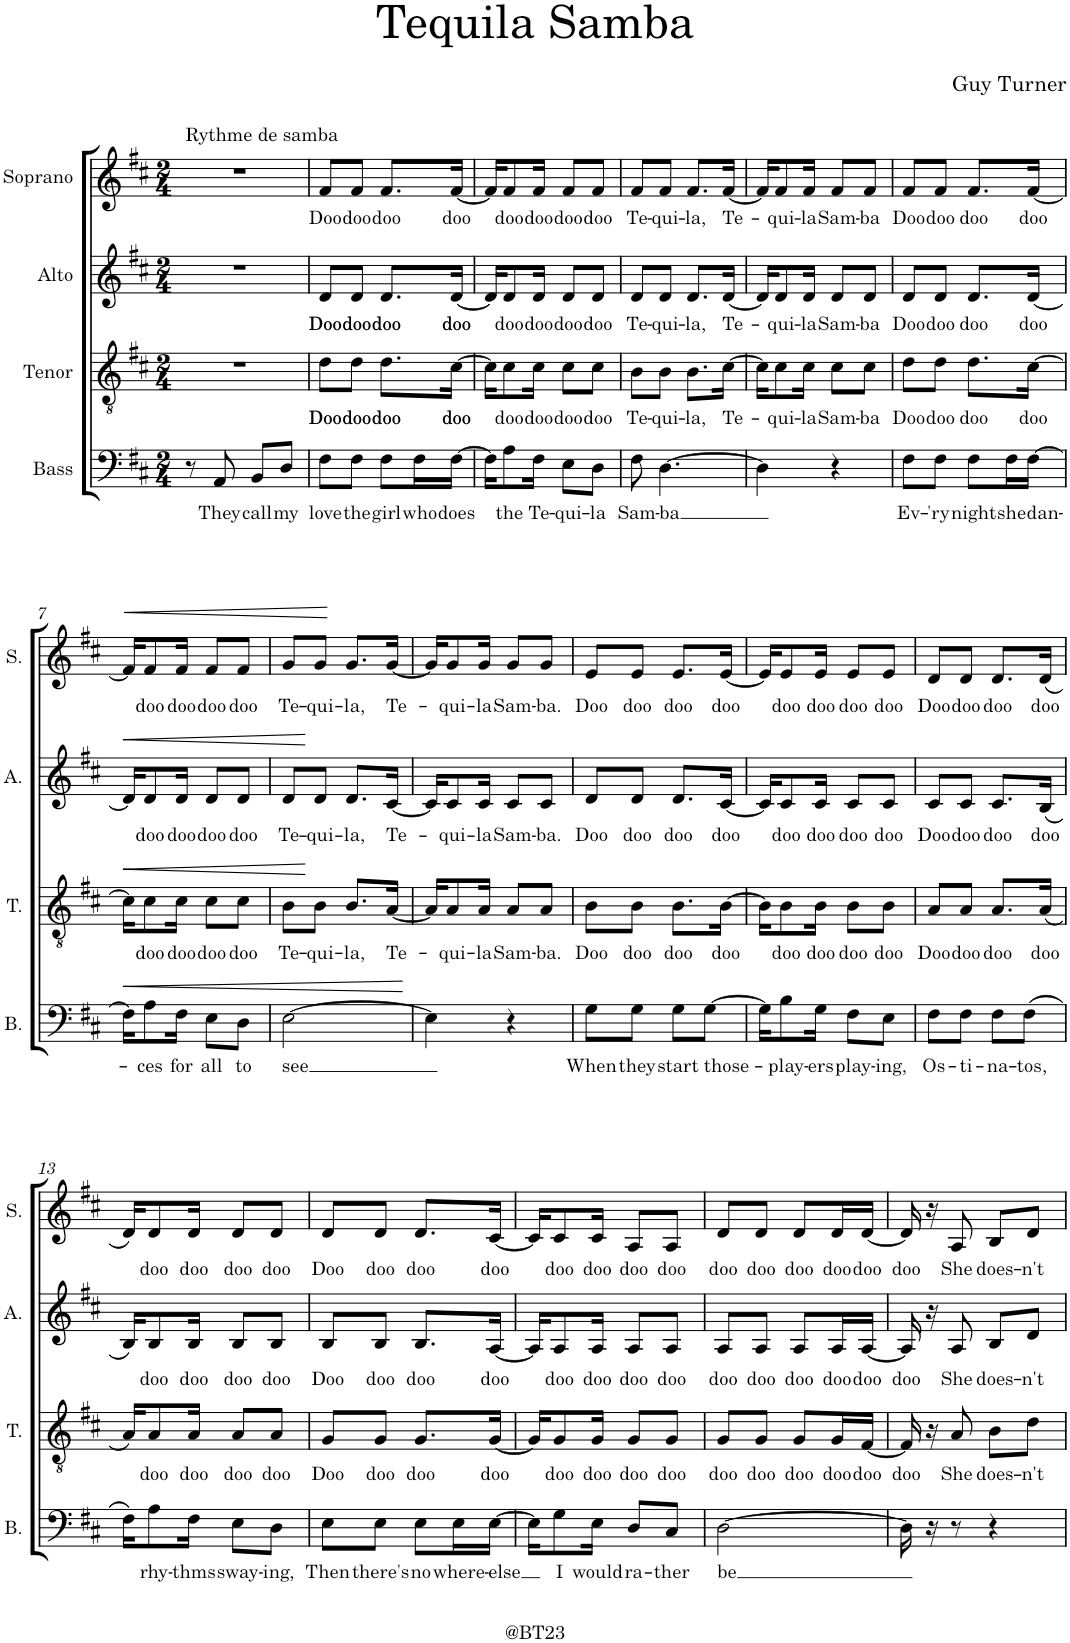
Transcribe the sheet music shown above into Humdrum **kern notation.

**kern	**text	**dynam	**kern	**text	**dynam	**kern	**text	**dynam	**kern	**text	**dynam
*part4	*part4	*part4	*part3	*part3	*part3	*part2	*part2	*part2	*part1	*part1	*part1
*staff4	*staff4	*staff4	*staff3	*staff3	*staff3	*staff2	*staff2	*staff2	*staff1	*staff1	*staff1
*I"Bass	*	*	*I"Tenor	*	*	*I"Alto	*	*	*I"Soprano	*	*
*I'B.	*	*	*I'T.	*	*	*I'A.	*	*	*I'S.	*	*
*clefF4	*	*	*clefGv2	*	*	*clefG2	*	*	*clefG2	*	*
*k[f#c#]	*	*	*k[f#c#]	*	*	*k[f#c#]	*	*	*k[f#c#]	*	*
*M2/4	*	*	*M2/4	*	*	*M2/4	*	*	*M2/4	*	*
=1	=1	=1	=1	=1	=1	=1	=1	=1	=1	=1	=1
!	!	!	!	!	!	!	!	!	!LO:TX:a:t=Rythme de samba	!	!
8r	.	.	2r	.	.	2r	.	.	2r	.	.
!	!LO:LY:b	!	!	!	!	!	!	!	!	!	!
8AA/	They	.	.	.	.	.	.	.	.	.	.
!	!LO:LY:b	!	!	!	!	!	!	!	!	!	!
8BB/L	call	.	.	.	.	.	.	.	.	.	.
!	!LO:LY:b	!	!	!	!	!	!	!	!	!	!
8D/J	my	.	.	.	.	.	.	.	.	.	.
=2	=2	=2	=2	=2	=2	=2	=2	=2	=2	=2	=2
!	!LO:LY:b	!	!	!LO:LY:b	!	!	!LO:LY:b	!	!	!LO:LY:b	!
8F#\L	love	.	8d\L	Doo	.	8d/L	Doo	.	8f#/L	Doo	.
!	!LO:LY:b	!	!	!LO:LY:b	!	!	!LO:LY:b	!	!	!LO:LY:b	!
8F#\J	the	.	8d\J	doo	.	8d/J	doo	.	8f#/J	doo	.
!	!LO:LY:b	!	!	!LO:LY:b	!	!	!LO:LY:b	!	!	!LO:LY:b	!
8F#\L	girl	.	8.d\L	doo	.	8.d/L	doo	.	8.f#/L	doo	.
!	!LO:LY:b	!	!	!	!	!	!	!	!	!	!
16F#\L	who	.	.	.	.	.	.	.	.	.	.
!	!LO:LY:b	!	!	!LO:LY:b	!	!	!LO:LY:b	!	!	!LO:LY:b	!
[16F#\JJ	does	.	[16c#\Jk	doo	.	[16d/Jk	doo	.	[16f#/Jk	doo	.
=3	=3	=3	=3	=3	=3	=3	=3	=3	=3	=3	=3
16F#\KL]	.	.	16c#\KL]	.	.	16d/KL]	.	.	16f#/KL]	.	.
!	!LO:LY:b	!	!	!LO:LY:b	!	!	!LO:LY:b	!	!	!LO:LY:b	!
8A\	the	.	8c#\	doo	.	8d/	doo	.	8f#/	doo	.
!	!LO:LY:b	!	!	!LO:LY:b	!	!	!LO:LY:b	!	!	!LO:LY:b	!
16F#\Jk	Te-	.	16c#\Jk	doo	.	16d/Jk	doo	.	16f#/Jk	doo	.
!	!LO:LY:b	!	!	!LO:LY:b	!	!	!LO:LY:b	!	!	!LO:LY:b	!
8E\L	-qui-	.	8c#\L	doo	.	8d/L	doo	.	8f#/L	doo	.
!	!LO:LY:b	!	!	!LO:LY:b	!	!	!LO:LY:b	!	!	!LO:LY:b	!
8D\J	-la	.	8c#\J	doo	.	8d/J	doo	.	8f#/J	doo	.
=4	=4	=4	=4	=4	=4	=4	=4	=4	=4	=4	=4
!	!LO:LY:b	!	!	!LO:LY:b	!	!	!LO:LY:b	!	!	!LO:LY:b	!
8F#\	Sam-	.	8B\L	Te-	.	8d/L	Te-	.	8f#/L	Te-	.
!	!LO:LY:b	!	!	!LO:LY:b	!	!	!LO:LY:b	!	!	!LO:LY:b	!
[4.D\	-ba	.	8B\J	-qui-	.	8d/J	-qui-	.	8f#/J	-qui-	.
!	!	!	!	!LO:LY:b	!	!	!LO:LY:b	!	!	!LO:LY:b	!
.	.	.	8.B\L	-la,	.	8.d/L	-la,	.	8.f#/L	-la,	.
!	!	!	!	!LO:LY:b	!	!	!LO:LY:b	!	!	!LO:LY:b	!
.	.	.	[16c#\Jk	Te-	.	[16d/Jk	Te-	.	[16f#/Jk	Te-	.
=5	=5	=5	=5	=5	=5	=5	=5	=5	=5	=5	=5
4D\]	.	.	16c#\KL]	.	.	16d/KL]	.	.	16f#/KL]	.	.
!	!	!	!	!LO:LY:b	!	!	!LO:LY:b	!	!	!LO:LY:b	!
.	.	.	8c#\	-qui-	.	8d/	-qui-	.	8f#/	-qui-	.
!	!	!	!	!LO:LY:b	!	!	!LO:LY:b	!	!	!LO:LY:b	!
.	.	.	16c#\Jk	-la	.	16d/Jk	-la	.	16f#/Jk	-la	.
!	!	!	!	!LO:LY:b	!	!	!LO:LY:b	!	!	!LO:LY:b	!
4r	.	.	8c#\L	Sam-	.	8d/L	Sam-	.	8f#/L	Sam-	.
!	!	!	!	!LO:LY:b	!	!	!LO:LY:b	!	!	!LO:LY:b	!
.	.	.	8c#\J	-ba	.	8d/J	-ba	.	8f#/J	-ba	.
=6	=6	=6	=6	=6	=6	=6	=6	=6	=6	=6	=6
!	!LO:LY:b	!	!	!LO:LY:b	!	!	!LO:LY:b	!	!	!LO:LY:b	!
8F#\L	Ev-	.	8d\L	Doo	.	8d/L	Doo	.	8f#/L	Doo	.
!	!LO:LY:b	!	!	!LO:LY:b	!	!	!LO:LY:b	!	!	!LO:LY:b	!
8F#\J	-'ry	.	8d\J	doo	.	8d/J	doo	.	8f#/J	doo	.
!	!LO:LY:b	!	!	!LO:LY:b	!	!	!LO:LY:b	!	!	!LO:LY:b	!
8F#\L	night	.	8.d\L	doo	.	8.d/L	doo	.	8.f#/L	doo	.
!	!LO:LY:b	!	!	!	!	!	!	!	!	!	!
16F#\L	she	.	.	.	.	.	.	.	.	.	.
!	!LO:LY:b	!	!	!LO:LY:b	!	!	!LO:LY:b	!	!	!LO:LY:b	!
[16F#\JJ	dan-	.	[16c#\Jk	doo	.	[16d/Jk	doo	.	[16f#/Jk	doo	.
!!LO:LB:g=z
=7	=7	=7	=7	=7	=7	=7	=7	=7	=7	=7	=7
!	!	!LO:HP:b	!	!	!LO:HP:b	!	!	!LO:HP:b	!	!	!LO:HP:b
16F#\KL]	.	<	16c#\KL]	.	<	16d/KL]	.	<	16f#/KL]	.	<
!	!LO:LY:b	!	!	!LO:LY:b	!	!	!LO:LY:b	!	!	!LO:LY:b	!
8A\	-ces	.	8c#\	doo	.	8d/	doo	.	8f#/	doo	.
!	!LO:LY:b	!	!	!LO:LY:b	!	!	!LO:LY:b	!	!	!LO:LY:b	!
16F#\Jk	for	.	16c#\Jk	doo	.	16d/Jk	doo	.	16f#/Jk	doo	.
!	!LO:LY:b	!	!	!LO:LY:b	!	!	!LO:LY:b	!	!	!LO:LY:b	!
8E\L	all	.	8c#\L	doo	.	8d/L	doo	.	8f#/L	doo	.
!	!LO:LY:b	!	!	!LO:LY:b	!	!	!LO:LY:b	!	!	!LO:LY:b	!
8D\J	to	.	8c#\J	doo	.	8d/J	doo	.	8f#/J	doo	.
=8	=8	=8	=8	=8	=8	=8	=8	=8	=8	=8	=8
!	!LO:LY:b	!	!	!LO:LY:b	!	!	!LO:LY:b	!	!	!LO:LY:b	!
[2E\	see	.	8B\L	Te-	.	8d/L	Te-	.	8g/L	Te-	.
!	!	!	!	!LO:LY:b	!	!	!LO:LY:b	!	!	!LO:LY:b	!
.	.	.	8B\J	-qui-	[	8d/J	-qui-	[	8g/J	-qui-	.
!	!	!	!	!LO:LY:b	!	!	!LO:LY:b	!	!	!LO:LY:b	!
.	.	.	8.B/L	-la,	.	8.d/L	-la,	.	8.g/L	-la,	[
!	!	!	!	!LO:LY:b	!	!	!LO:LY:b	!	!	!LO:LY:b	!
.	.	.	[16A/Jk	Te-	.	[16c#/Jk	Te-	.	[16g/Jk	Te-	.
.	.	[	.	.	.	.	.	.	.	.	.
=9	=9	=9	=9	=9	=9	=9	=9	=9	=9	=9	=9
4E\]	.	.	16A/KL]	.	.	16c#/KL]	.	.	16g/KL]	.	.
!	!	!	!	!LO:LY:b	!	!	!LO:LY:b	!	!	!LO:LY:b	!
.	.	.	8A/	-qui-	.	8c#/	-qui-	.	8g/	-qui-	.
!	!	!	!	!LO:LY:b	!	!	!LO:LY:b	!	!	!LO:LY:b	!
.	.	.	16A/Jk	-la	.	16c#/Jk	-la	.	16g/Jk	-la	.
!	!	!	!	!LO:LY:b	!	!	!LO:LY:b	!	!	!LO:LY:b	!
4r	.	.	8A/L	Sam-	.	8c#/L	Sam-	.	8g/L	Sam-	.
!	!	!	!	!LO:LY:b	!	!	!LO:LY:b	!	!	!LO:LY:b	!
.	.	.	8A/J	-ba.	.	8c#/J	-ba.	.	8g/J	-ba.	.
=10	=10	=10	=10	=10	=10	=10	=10	=10	=10	=10	=10
!	!LO:LY:b	!	!	!LO:LY:b	!	!	!LO:LY:b	!	!	!LO:LY:b	!
8G\L	When	.	8B\L	Doo	.	8d/L	Doo	.	8e/L	Doo	.
!	!LO:LY:b	!	!	!LO:LY:b	!	!	!LO:LY:b	!	!	!LO:LY:b	!
8G\J	they	.	8B\J	doo	.	8d/J	doo	.	8e/J	doo	.
!	!LO:LY:b	!	!	!LO:LY:b	!	!	!LO:LY:b	!	!	!LO:LY:b	!
8G\L	start	.	8.B\L	doo	.	8.d/L	doo	.	8.e/L	doo	.
!	!LO:LY:b	!	!	!	!	!	!	!	!	!	!
[8G\J	those-	.	.	.	.	.	.	.	.	.	.
!	!	!	!	!LO:LY:b	!	!	!LO:LY:b	!	!	!LO:LY:b	!
.	.	.	[16B\Jk	doo	.	[16c#/Jk	doo	.	[16e/Jk	doo	.
=11	=11	=11	=11	=11	=11	=11	=11	=11	=11	=11	=11
16G\KL]	.	.	16B\KL]	.	.	16c#/KL]	.	.	16e/KL]	.	.
!	!LO:LY:b	!	!	!LO:LY:b	!	!	!LO:LY:b	!	!	!LO:LY:b	!
8B\	-play-	.	8B\	doo	.	8c#/	doo	.	8e/	doo	.
!	!LO:LY:b	!	!	!LO:LY:b	!	!	!LO:LY:b	!	!	!LO:LY:b	!
16G\Jk	-ers	.	16B\Jk	doo	.	16c#/Jk	doo	.	16e/Jk	doo	.
!	!LO:LY:b	!	!	!LO:LY:b	!	!	!LO:LY:b	!	!	!LO:LY:b	!
8F#\L	play-	.	8B\L	doo	.	8c#/L	doo	.	8e/L	doo	.
!	!LO:LY:b	!	!	!LO:LY:b	!	!	!LO:LY:b	!	!	!LO:LY:b	!
8E\J	-ing,	.	8B\J	doo	.	8c#/J	doo	.	8e/J	doo	.
=12	=12	=12	=12	=12	=12	=12	=12	=12	=12	=12	=12
!	!LO:LY:b	!	!	!LO:LY:b	!	!	!LO:LY:b	!	!	!LO:LY:b	!
8F#\L	Os-	.	8A/L	Doo	.	8c#/L	Doo	.	8d/L	Doo	.
!	!LO:LY:b	!	!	!LO:LY:b	!	!	!LO:LY:b	!	!	!LO:LY:b	!
8F#\J	-ti-	.	8A/J	doo	.	8c#/J	doo	.	8d/J	doo	.
!	!LO:LY:b	!	!	!LO:LY:b	!	!	!LO:LY:b	!	!	!LO:LY:b	!
8F#\L	-na-	.	8.A/L	doo	.	8.c#/L	doo	.	8.d/L	doo	.
!	!LO:LY:b	!	!	!	!	!	!	!	!	!	!
(8F#\J	-tos,	.	.	.	.	.	.	.	.	.	.
!	!	!	!	!LO:LY:b	!	!	!LO:LY:b	!	!	!LO:LY:b	!
.	.	.	(16A/Jk	doo	.	(16B/Jk	doo	.	(16d/Jk	doo	.
!!LO:LB:g=z
=13	=13	=13	=13	=13	=13	=13	=13	=13	=13	=13	=13
16F#\KL)	.	.	16A/KL)	.	.	16B/KL)	.	.	16d/KL)	.	.
!	!LO:LY:b	!	!	!LO:LY:b	!	!	!LO:LY:b	!	!	!LO:LY:b	!
8A\	rhy-	.	8A/	doo	.	8B/	doo	.	8d/	doo	.
!	!LO:LY:b	!	!	!LO:LY:b	!	!	!LO:LY:b	!	!	!LO:LY:b	!
16F#\Jk	-thms	.	16A/Jk	doo	.	16B/Jk	doo	.	16d/Jk	doo	.
!	!LO:LY:b	!	!	!LO:LY:b	!	!	!LO:LY:b	!	!	!LO:LY:b	!
8E\L	sway-	.	8A/L	doo	.	8B/L	doo	.	8d/L	doo	.
!	!LO:LY:b	!	!	!LO:LY:b	!	!	!LO:LY:b	!	!	!LO:LY:b	!
8D\J	-ing,	.	8A/J	doo	.	8B/J	doo	.	8d/J	doo	.
=14	=14	=14	=14	=14	=14	=14	=14	=14	=14	=14	=14
!	!LO:LY:b	!	!	!LO:LY:b	!	!	!LO:LY:b	!	!	!LO:LY:b	!
8E\L	Then	.	8G/L	Doo	.	8B/L	Doo	.	8d/L	Doo	.
!	!LO:LY:b	!	!	!LO:LY:b	!	!	!LO:LY:b	!	!	!LO:LY:b	!
8E\J	there's	.	8G/J	doo	.	8B/J	doo	.	8d/J	doo	.
!	!LO:LY:b	!	!	!LO:LY:b	!	!	!LO:LY:b	!	!	!LO:LY:b	!
8E\L	no	.	8.G/L	doo	.	8.B/L	doo	.	8.d/L	doo	.
!	!LO:LY:b	!	!	!	!	!	!	!	!	!	!
16E\L	where-	.	.	.	.	.	.	.	.	.	.
!	!LO:LY:b	!	!	!LO:LY:b	!	!	!LO:LY:b	!	!	!LO:LY:b	!
[16E\JJ	-else	.	[16G/Jk	doo	.	[16A/Jk	doo	.	[16c#/Jk	doo	.
=15	=15	=15	=15	=15	=15	=15	=15	=15	=15	=15	=15
16E\KL]	.	.	16G/KL]	.	.	16A/KL]	.	.	16c#/KL]	.	.
!	!LO:LY:b	!	!	!LO:LY:b	!	!	!LO:LY:b	!	!	!LO:LY:b	!
8G\	I	.	8G/	doo	.	8A/	doo	.	8c#/	doo	.
!	!LO:LY:b	!	!	!LO:LY:b	!	!	!LO:LY:b	!	!	!LO:LY:b	!
16E\Jk	would	.	16G/Jk	doo	.	16A/Jk	doo	.	16c#/Jk	doo	.
!	!LO:LY:b	!	!	!LO:LY:b	!	!	!LO:LY:b	!	!	!LO:LY:b	!
8D/L	ra-	.	8G/L	doo	.	8A/L	doo	.	8A/L	doo	.
!	!LO:LY:b	!	!	!LO:LY:b	!	!	!LO:LY:b	!	!	!LO:LY:b	!
8C#/J	-ther	.	8G/J	doo	.	8A/J	doo	.	8A/J	doo	.
=16	=16	=16	=16	=16	=16	=16	=16	=16	=16	=16	=16
!	!LO:LY:b	!	!	!LO:LY:b	!	!	!LO:LY:b	!	!	!LO:LY:b	!
[2D\	be	.	8G/L	doo	.	8A/L	doo	.	8d/L	doo	.
!	!	!	!	!LO:LY:b	!	!	!LO:LY:b	!	!	!LO:LY:b	!
.	.	.	8G/J	doo	.	8A/J	doo	.	8d/J	doo	.
!	!	!	!	!LO:LY:b	!	!	!LO:LY:b	!	!	!LO:LY:b	!
.	.	.	8G/L	doo	.	8A/L	doo	.	8d/L	doo	.
!	!	!	!	!LO:LY:b	!	!	!LO:LY:b	!	!	!LO:LY:b	!
.	.	.	16G/L	doo	.	16A/L	doo	.	16d/L	doo	.
!	!	!	!	!LO:LY:b	!	!	!LO:LY:b	!	!	!LO:LY:b	!
.	.	.	[16F#/JJ	doo	.	[16A/JJ	doo	.	[16d/JJ	doo	.
=17	=17	=17	=17	=17	=17	=17	=17	=17	=17	=17	=17
!	!	!	!	!LO:LY:b	!	!	!LO:LY:b	!	!	!LO:LY:b	!
16D\]	.	.	16F#/]	doo	.	16A/]	doo	.	16d/]	doo	.
16r	.	.	16r	.	.	16r	.	.	16r	.	.
!	!	!	!	!LO:LY:b	!	!	!LO:LY:b	!	!	!LO:LY:b	!
8r	.	.	8A/	She	.	8A/	She	.	8A/	She	.
!	!	!	!	!LO:LY:b	!	!	!LO:LY:b	!	!	!LO:LY:b	!
4r	.	.	8B\L	does-	.	8B/L	does-	.	8B/L	does-	.
!	!	!	!	!LO:LY:b	!	!	!LO:LY:b	!	!	!LO:LY:b	!
.	.	.	8d\J	-n't	.	8d/J	-n't	.	8d/J	-n't	.
=	=	=	=	=	=	=	=	=	=	=	=
*-	*-	*-	*-	*-	*-	*-	*-	*-	*-	*-	*-
